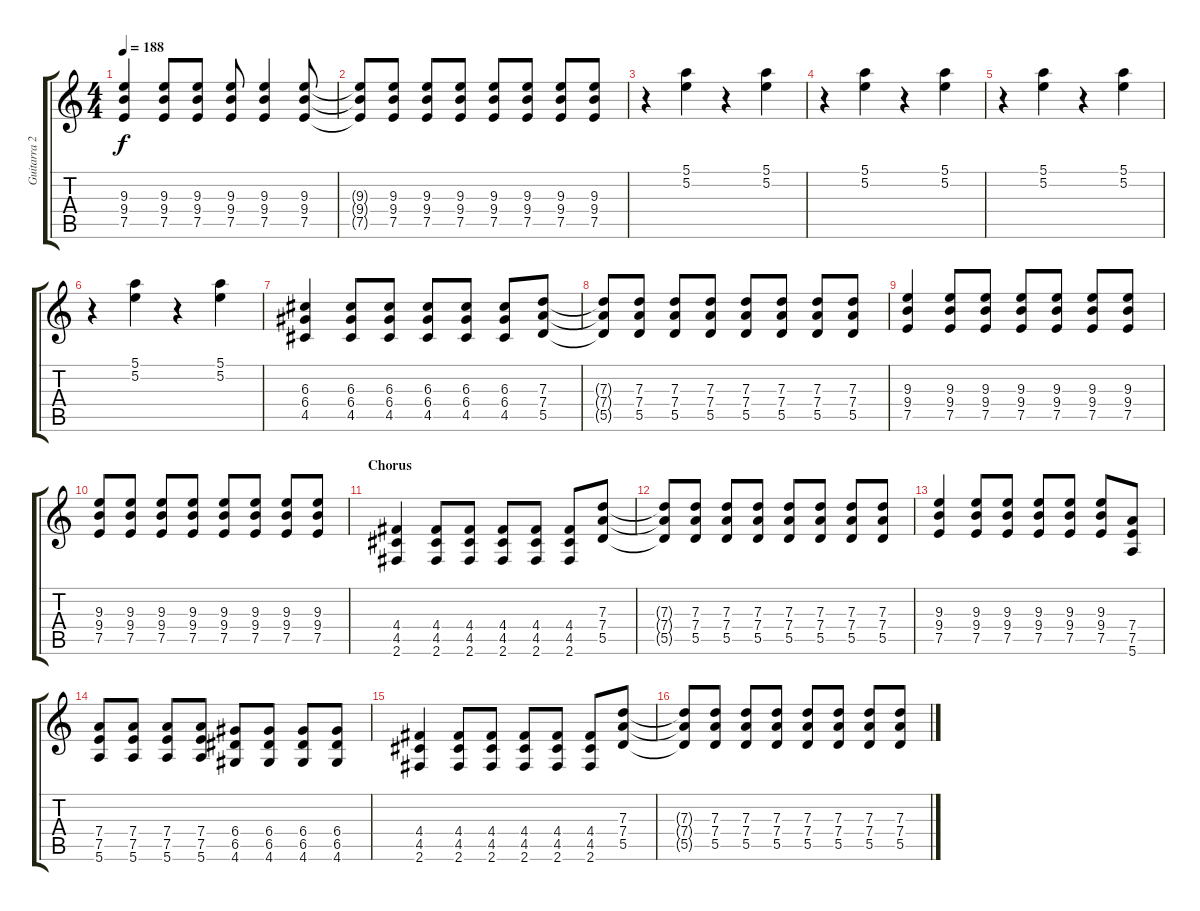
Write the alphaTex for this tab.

\track ("Guitarra 2 - Erik" "Guitarra 2") {instrument distortionguitar}
\staff {score tabs}
\tuning (E4 B3 G3 D3 A2 E2) {hide}
\ts (4 4)
\tempo 188
\clef g2
\ks c
(9.3 9.4 7.5).4{dy f} (9.3 9.4 7.5).8 (9.3 9.4 7.5).8 (9.3 9.4 7.5).8 (9.3 9.4 7.5).4 (9.3 9.4 7.5).8 |
(9.3{t} 9.4{t} 7.5{t}).8 (9.3 9.4 7.5).8 (9.3 9.4 7.5).8 (9.3 9.4 7.5).8 (9.3 9.4 7.5).8 (9.3 9.4 7.5).8 (9.3 9.4 7.5).8 (9.3 9.4 7.5).8 |
r.4 (5.1 5.2).4 r.4 (5.1 5.2).4 |
r.4 (5.1 5.2).4 r.4 (5.1 5.2).4 |
r.4 (5.1 5.2).4 r.4 (5.1 5.2).4 |
r.4 (5.1 5.2).4 r.4 (5.1 5.2).4 |
(6.3 6.4 4.5).4 (6.3 6.4 4.5).8 (6.3 6.4 4.5).8 (6.3 6.4 4.5).8 (6.3 6.4 4.5).8 (6.3 6.4 4.5).8 (7.3 7.4 5.5).8 |
(7.3{t} 7.4{t} 5.5{t}).8 (7.3 7.4 5.5).8 (7.3 7.4 5.5).8 (7.3 7.4 5.5).8 (7.3 7.4 5.5).8 (7.3 7.4 5.5).8 (7.3 7.4 5.5).8 (7.3 7.4 5.5).8 |
(9.3 9.4 7.5).4 (9.3 9.4 7.5).8 (9.3 9.4 7.5).8 (9.3 9.4 7.5).8 (9.3 9.4 7.5).8 (9.3 9.4 7.5).8 (9.3 9.4 7.5).8 |
(9.3 9.4 7.5).8 (9.3 9.4 7.5).8 (9.3 9.4 7.5).8 (9.3 9.4 7.5).8 (9.3 9.4 7.5).8 (9.3 9.4 7.5).8 (9.3 9.4 7.5).8 (9.3 9.4 7.5).8 |
\section ("" "Chorus")
(4.4 4.5 2.6).4 (4.4 4.5 2.6).8 (4.4 4.5 2.6).8 (4.4 4.5 2.6).8 (4.4 4.5 2.6).8 (4.4 4.5 2.6).8 (7.3 7.4 5.5).8 |
(7.3{t} 7.4{t} 5.5{t}).8 (7.3 7.4 5.5).8 (7.3 7.4 5.5).8 (7.3 7.4 5.5).8 (7.3 7.4 5.5).8 (7.3 7.4 5.5).8 (7.3 7.4 5.5).8 (7.3 7.4 5.5).8 |
(9.3 9.4 7.5).4 (9.3 9.4 7.5).8 (9.3 9.4 7.5).8 (9.3 9.4 7.5).8 (9.3 9.4 7.5).8 (9.3 9.4 7.5).8 (7.4 7.5 5.6).8 |
(7.4 7.5 5.6).8 (7.4 7.5 5.6).8 (7.4 7.5 5.6).8 (7.4 7.5 5.6).8 (6.4 6.5 4.6).8 (6.4 6.5 4.6).8 (6.4 6.5 4.6).8 (6.4 6.5 4.6).8 |
(4.4 4.5 2.6).4 (4.4 4.5 2.6).8 (4.4 4.5 2.6).8 (4.4 4.5 2.6).8 (4.4 4.5 2.6).8 (4.4 4.5 2.6).8 (7.3 7.4 5.5).8 |
(7.3{t} 7.4{t} 5.5{t}).8 (7.3 7.4 5.5).8 (7.3 7.4 5.5).8 (7.3 7.4 5.5).8 (7.3 7.4 5.5).8 (7.3 7.4 5.5).8 (7.3 7.4 5.5).8 (7.3 7.4 5.5).8
